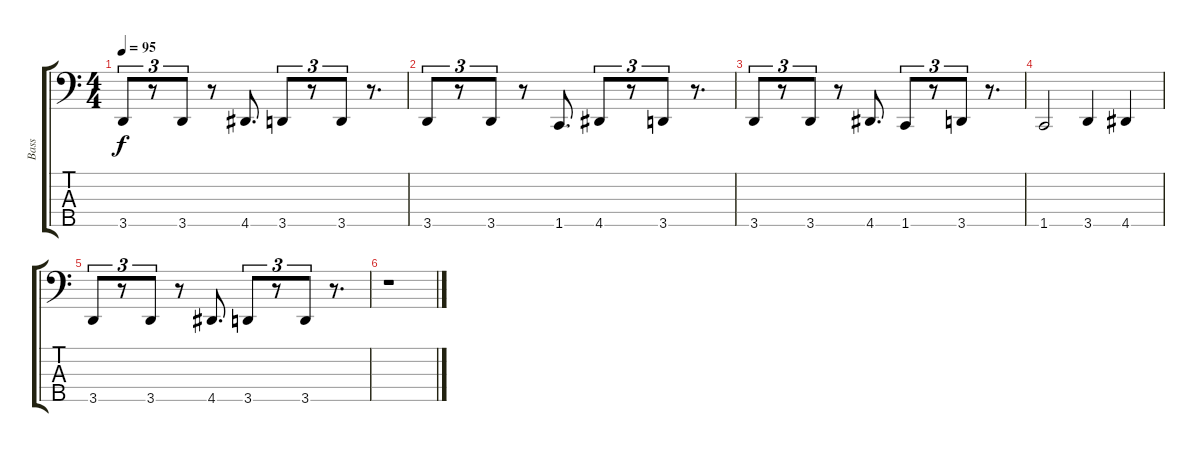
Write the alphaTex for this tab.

\track ("Bass" "Bass") {instrument electricbassfinger}
\staff {score tabs}
\tuning (G2 D2 A1 E1 B0) {hide}
\ts (4 4)
\tempo 95
\clef f4
\ks c
3.5.8{tu (3 2) dy f} r.8{tu (3 2)} 3.5.8{tu (3 2)} r.8 4.5.8{d} 3.5.8{tu (3 2)} r.8{tu (3 2)} 3.5.8{tu (3 2)} r.8{d} |
3.5.8{tu (3 2)} r.8{tu (3 2)} 3.5.8{tu (3 2)} r.8 1.5.8{d} 4.5.8{tu (3 2)} r.8{tu (3 2)} 3.5.8{tu (3 2)} r.8{d} |
3.5.8{tu (3 2)} r.8{tu (3 2)} 3.5.8{tu (3 2)} r.8 4.5.8{d} 1.5.8{tu (3 2)} r.8{tu (3 2)} 3.5.8{tu (3 2)} r.8{d} |
1.5.2 3.5.4 4.5.4 |
3.5.8{tu (3 2)} r.8{tu (3 2)} 3.5.8{tu (3 2)} r.8 4.5.8{d} 3.5.8{tu (3 2)} r.8{tu (3 2)} 3.5.8{tu (3 2)} r.8{d} |
r.1
